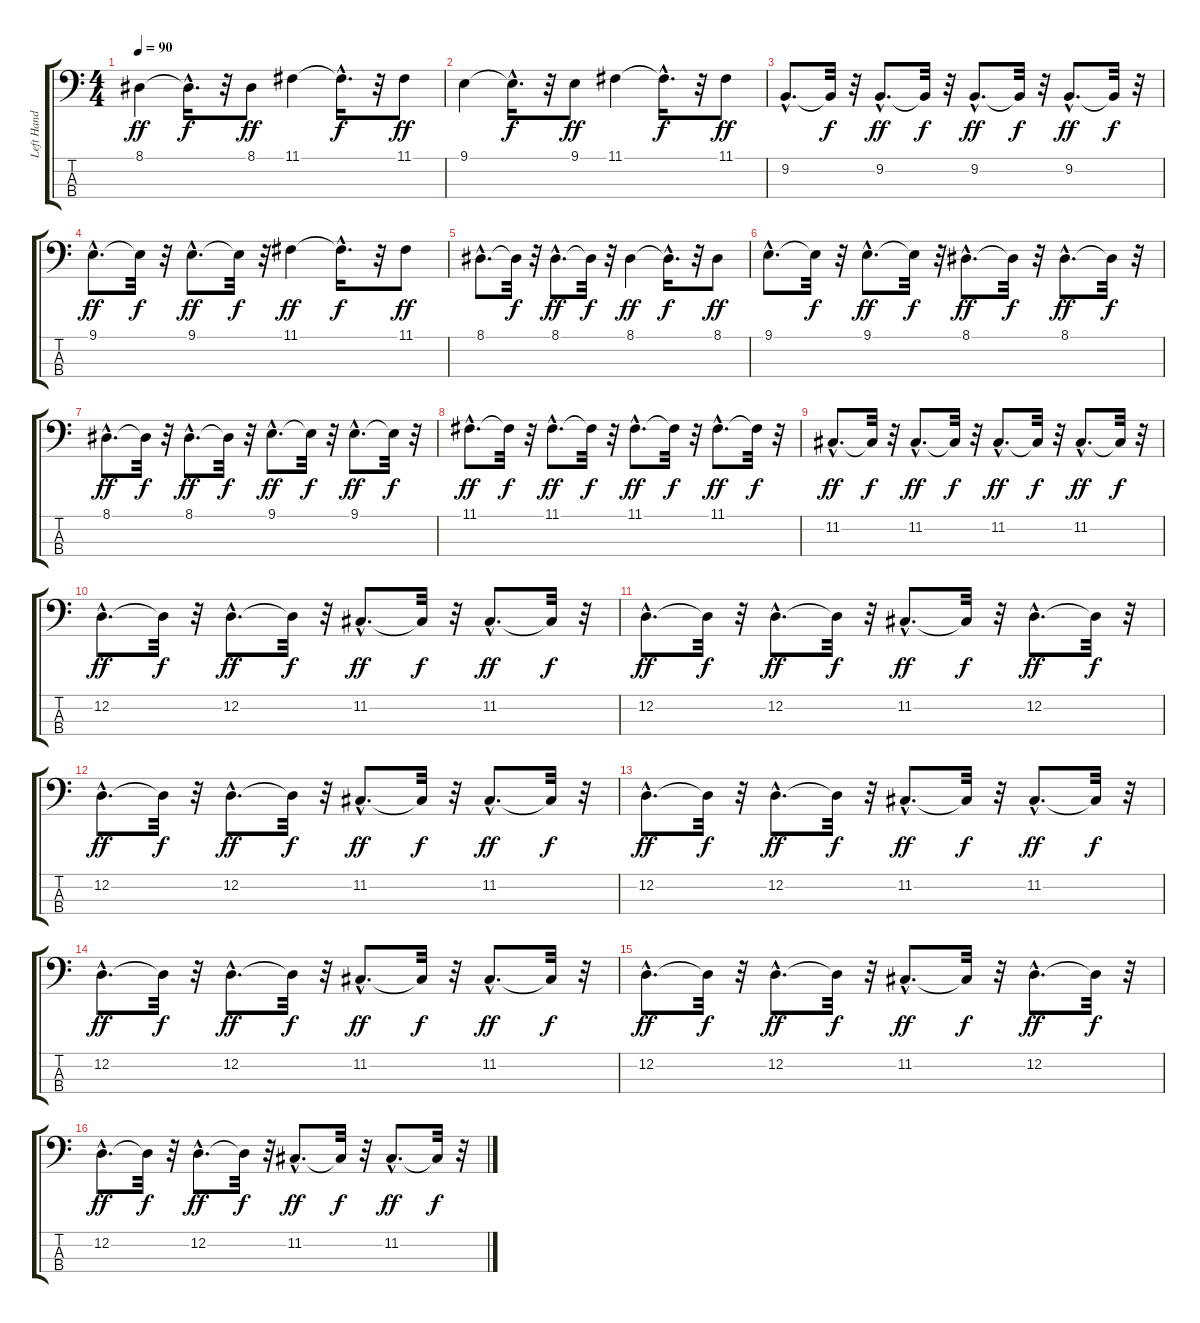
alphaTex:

\track ("Left Hand" "Left Hand") {instrument acousticgrandpiano}
\staff {score tabs}
\tuning (G2 D2 A1 E1) {hide}
\ts (4 4)
\tempo 90
\clef f4
\ks c
8.1.4{dy ff} 8.1{hac t}.16{d dy f} r.32 8.1.8{dy ff} 11.1.4 11.1{hac t}.16{d dy f} r.32 11.1.8{dy ff} |
9.1.4 9.1{hac t}.16{d dy f} r.32 9.1.8{dy ff} 11.1.4 11.1{hac t}.16{d dy f} r.32 11.1.8{dy ff} |
9.2{hac}.8{d} 9.2{t}.32{dy f} r.32 9.2{hac}.8{d dy ff} 9.2{t}.32{dy f} r.32 9.2{hac}.8{d dy ff} 9.2{t}.32{dy f} r.32 9.2{hac}.8{d dy ff} 9.2{t}.32{dy f} r.32 |
9.1{hac}.8{d dy ff} 9.1{t}.32{dy f} r.32 9.1{hac}.8{d dy ff} 9.1{t}.32{dy f} r.32 11.1.4{dy ff} 11.1{hac t}.16{d dy f} r.32 11.1.8{dy ff} |
8.1{hac}.8{d} 8.1{t}.32{dy f} r.32 8.1{hac}.8{d dy ff} 8.1{t}.32{dy f} r.32 8.1.4{dy ff} 8.1{hac t}.16{d dy f} r.32 8.1.8{dy ff} |
9.1{hac}.8{d} 9.1{t}.32{dy f} r.32 9.1{hac}.8{d dy ff} 9.1{t}.32{dy f} r.32 8.1{hac}.8{d dy ff} 8.1{t}.32{dy f} r.32 8.1{hac}.8{d dy ff} 8.1{t}.32{dy f} r.32 |
8.1{hac}.8{d dy ff} 8.1{t}.32{dy f} r.32 8.1{hac}.8{d dy ff} 8.1{t}.32{dy f} r.32 9.1{hac}.8{d dy ff} 9.1{t}.32{dy f} r.32 9.1{hac}.8{d dy ff} 9.1{t}.32{dy f} r.32 |
11.1{hac}.8{d dy ff} 11.1{t}.32{dy f} r.32 11.1{hac}.8{d dy ff} 11.1{t}.32{dy f} r.32 11.1{hac}.8{d dy ff} 11.1{t}.32{dy f} r.32 11.1{hac}.8{d dy ff} 11.1{t}.32{dy f} r.32 |
11.2{hac}.8{d dy ff} 11.2{t}.32{dy f} r.32 11.2{hac}.8{d dy ff} 11.2{t}.32{dy f} r.32 11.2{hac}.8{d dy ff} 11.2{t}.32{dy f} r.32 11.2{hac}.8{d dy ff} 11.2{t}.32{dy f} r.32 |
12.2{hac}.8{d dy ff} 12.2{t}.32{dy f} r.32 12.2{hac}.8{d dy ff} 12.2{t}.32{dy f} r.32 11.2{hac}.8{d dy ff} 11.2{t}.32{dy f} r.32 11.2{hac}.8{d dy ff} 11.2{t}.32{dy f} r.32 |
12.2{hac}.8{d dy ff} 12.2{t}.32{dy f} r.32 12.2{hac}.8{d dy ff} 12.2{t}.32{dy f} r.32 11.2{hac}.8{d dy ff} 11.2{t}.32{dy f} r.32 12.2{hac}.8{d dy ff} 12.2{t}.32{dy f} r.32 |
12.2{hac}.8{d dy ff} 12.2{t}.32{dy f} r.32 12.2{hac}.8{d dy ff} 12.2{t}.32{dy f} r.32 11.2{hac}.8{d dy ff} 11.2{t}.32{dy f} r.32 11.2{hac}.8{d dy ff} 11.2{t}.32{dy f} r.32 |
12.2{hac}.8{d dy ff} 12.2{t}.32{dy f} r.32 12.2{hac}.8{d dy ff} 12.2{t}.32{dy f} r.32 11.2{hac}.8{d dy ff} 11.2{t}.32{dy f} r.32 11.2{hac}.8{d dy ff} 11.2{t}.32{dy f} r.32 |
12.2{hac}.8{d dy ff} 12.2{t}.32{dy f} r.32 12.2{hac}.8{d dy ff} 12.2{t}.32{dy f} r.32 11.2{hac}.8{d dy ff} 11.2{t}.32{dy f} r.32 11.2{hac}.8{d dy ff} 11.2{t}.32{dy f} r.32 |
12.2{hac}.8{d dy ff} 12.2{t}.32{dy f} r.32 12.2{hac}.8{d dy ff} 12.2{t}.32{dy f} r.32 11.2{hac}.8{d dy ff} 11.2{t}.32{dy f} r.32 12.2{hac}.8{d dy ff} 12.2{t}.32{dy f} r.32 |
12.2{hac}.8{d dy ff} 12.2{t}.32{dy f} r.32 12.2{hac}.8{d dy ff} 12.2{t}.32{dy f} r.32 11.2{hac}.8{d dy ff} 11.2{t}.32{dy f} r.32 11.2{hac}.8{d dy ff} 11.2{t}.32{dy f} r.32
